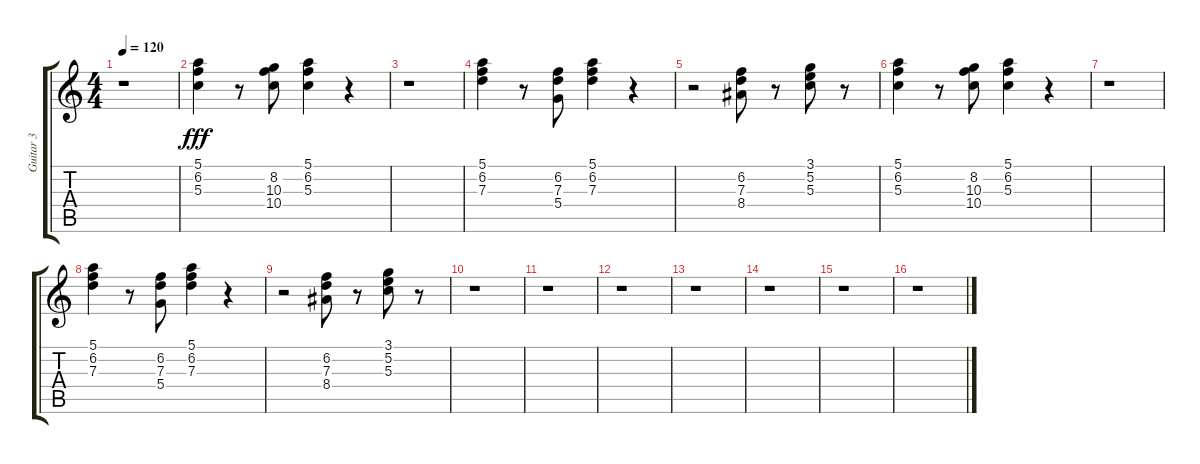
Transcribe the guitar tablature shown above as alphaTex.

\track ("Guitar 3" "Guitar 3") {instrument distortionguitar}
\staff {score tabs}
\tuning (E4 B3 G3 D3 A2 E2) {hide}
\ts (4 4)
\tempo 120
\clef g2
\ks c
r.1{dy fff instrument distortionguitar} |
(5.1 6.2 5.3).4 r.8 (8.2 10.3 10.4).8 (5.1 6.2 5.3).4 r.4 |
r.1 |
(5.1 6.2 7.3).4 r.8 (6.2 7.3 5.4).8 (5.1 6.2 7.3).4 r.4 |
r.2 (6.2 7.3 8.4).8 r.8 (3.1 5.2 5.3).8 r.8 |
(5.1 6.2 5.3).4 r.8 (8.2 10.3 10.4).8 (5.1 6.2 5.3).4 r.4 |
r.1 |
(5.1 6.2 7.3).4 r.8 (6.2 7.3 5.4).8 (5.1 6.2 7.3).4 r.4 |
r.2 (6.2 7.3 8.4).8 r.8 (3.1 5.2 5.3).8 r.8 |
r.1 |
r.1 |
r.1 |
r.1 |
r.1 |
r.1 |
r.1
